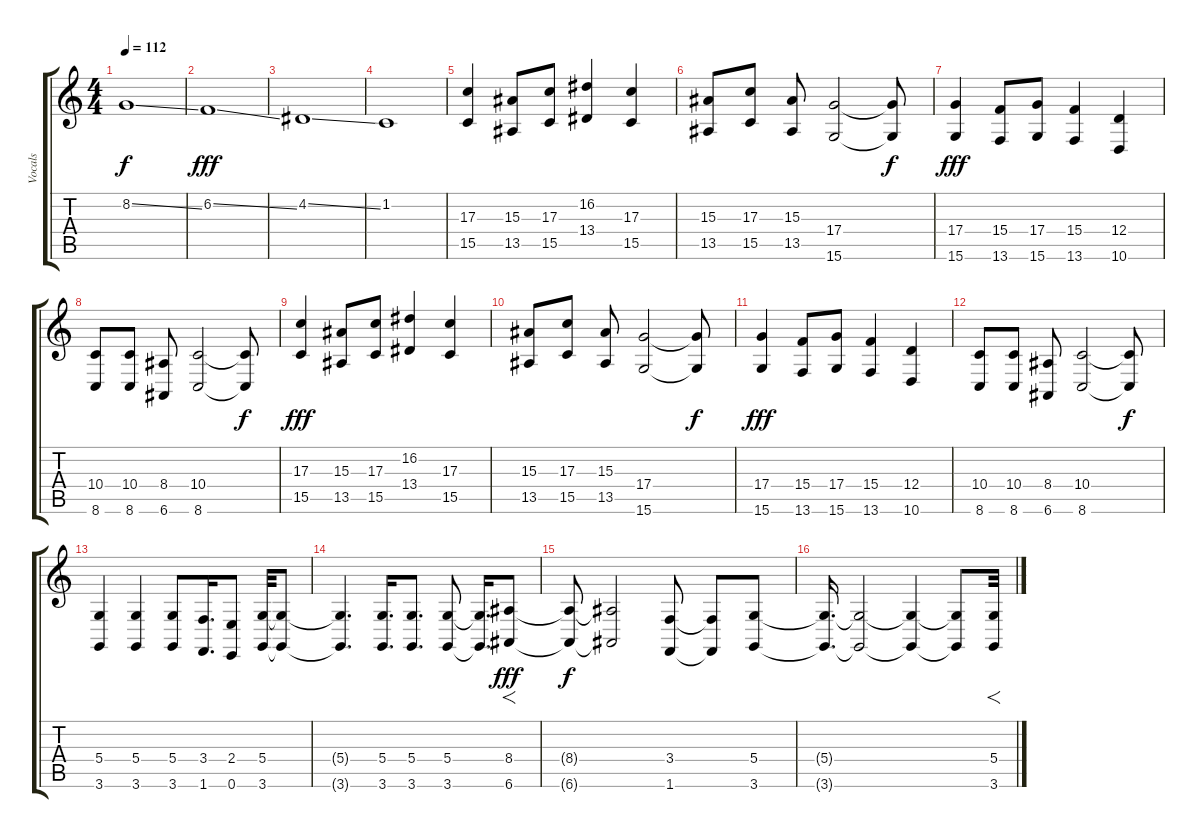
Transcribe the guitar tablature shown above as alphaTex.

\track ("Vocals" "Vocals") {instrument altosax}
\staff {score tabs}
\tuning (E4 B3 G3 D3 A2 E2) {hide}
\ts (4 4)
\tempo 112
\clef g2
\ks c
8.2{ss t}.1{dy f} |
6.2{ss}.1{dy fff} |
4.2{ss}.1 |
1.2.1 |
(17.3 15.5).4{volume 10 instrument choiraahs} (15.3 13.5).8 (17.3 15.5).8 (16.2 13.4).4 (17.3 15.5).4 |
(15.3 13.5).8 (17.3 15.5).8 (15.3 13.5).8 (17.4 15.6).2 (17.4{t} 15.6{t}).8{dy f} |
(17.4 15.6).4{dy fff} (15.4 13.6).8 (17.4 15.6).8 (15.4 13.6).4 (12.4 10.6).4 |
(10.4 8.6).8 (10.4 8.6).8 (8.4 6.6).8 (10.4 8.6).2 (10.4{t} 8.6{t}).8{dy f} |
(17.3 15.5).4{dy fff volume 10 instrument choiraahs} (15.3 13.5).8 (17.3 15.5).8 (16.2 13.4).4 (17.3 15.5).4 |
(15.3 13.5).8 (17.3 15.5).8 (15.3 13.5).8 (17.4 15.6).2 (17.4{t} 15.6{t}).8{dy f} |
(17.4 15.6).4{dy fff} (15.4 13.6).8 (17.4 15.6).8 (15.4 13.6).4 (12.4 10.6).4 |
(10.4 8.6).8 (10.4 8.6).8 (8.4 6.6).8 (10.4 8.6).2 (10.4{t} 8.6{t}).8{dy f} |
(5.4 3.6).4{volume 16 instrument altosax} (5.4 3.6).4 (5.4 3.6).8 (3.4 1.6).16{d} (2.4 0.6).8 (5.4 3.6).32 (5.4{t} 3.6{t}).8 |
(5.4{t} 3.6{t}).4{d} (5.4 3.6).16{d} (5.4 3.6).8{d} (5.4 3.6).8 (5.4{t} 3.6{t}).16{d} (8.4 6.6).8{f dy fff} |
(8.4{t} 6.6{t}).8{dy f} (8.4{t} 6.6{t}).2 (3.4 1.6).8 (3.4{t} 1.6{t}).8 (5.4 3.6).8{volume 0} |
(5.4{t} 3.6{t}).16{d} (5.4{t} 3.6{t}).2 (5.4{t} 3.6{t}).4 (5.4{t} 3.6{t}).8 (5.4 3.6).32{f volume 16}
